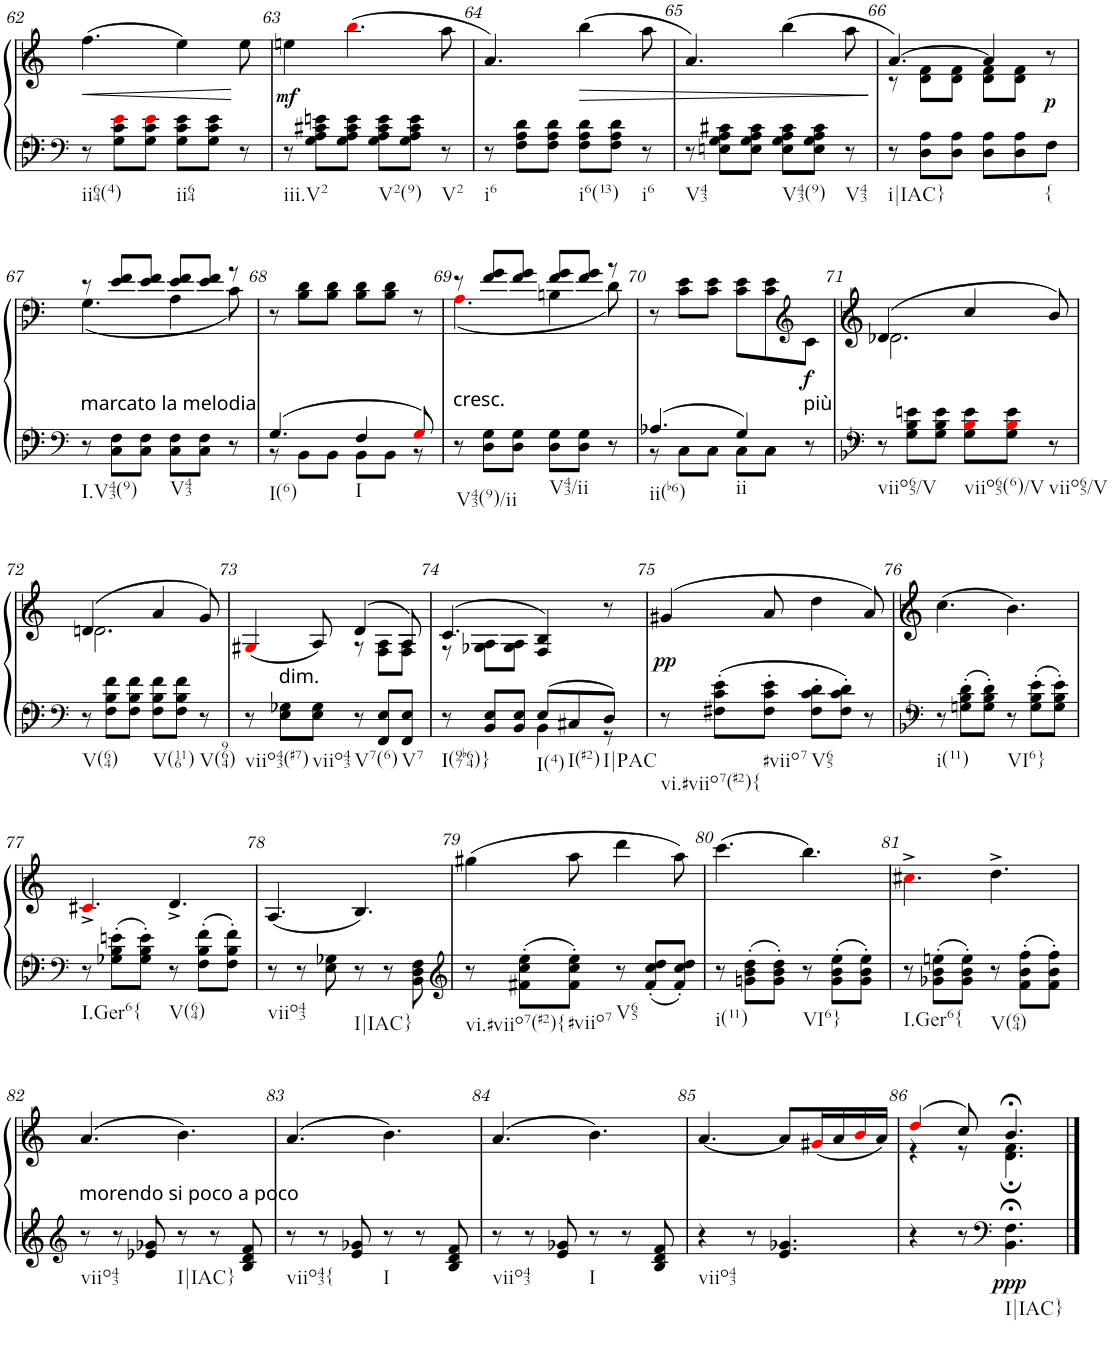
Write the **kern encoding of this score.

**kern	**kern	**dynam
*part1	*part1	*part1
*staff2	*staff1	*staff1/2
*I"Klavier	*	*
*I'Klav.	*	*
!!LO:PB:g=z
*clefF4	*clefG2	*
*k[b-e-]	*k[b-e-]	*
*B-:	*B-:	*
*M6/8	*M6/8	*
=62	=62	=62
!LO:TX:b:t=ii64(4)	!	!
!	!	!LO:HP:b
8r	(4.ff\	<
8G\ 8c\ 8e-i\L	.	.
8G\ 8c\ 8e-i\J	.	.
!LO:TX:b:t=ii64	!	!
8G\ 8c\ 8e-\L	4ee-\)	.
8G\ 8c\ 8e-\J	.	.
8r	8ee-\	[
=63	=63	=63
!LO:TX:b:t=iii.V2	!	!
!	!	!LO:DY:b
8r	4een\	mf
8G\ 8A\ 8c#X\ 8en\L	.	.
8G\ 8A\ 8c#\ 8e\J	(4.bb-i\	.
!LO:TX:b:t=V2(9)	!	!
8G\ 8A\ 8c#\ 8e\L	.	.
8G\ 8A\ 8c#\ 8e\J	.	.
!LO:TX:b:t=V2	!	!
8r	8aa\	.
=64	=64	=64
!LO:TX:b:t=i6	!	!
8r	4.a/)	.
8F\ 8A\ 8d\L	.	.
8F\ 8A\ 8d\J	.	.
!LO:TX:b:t=i6(13)	!	!
!	!	!LO:HP:b
8F\ 8A\ 8d\L	(4bb-\	>
8F\ 8A\ 8d\J	.	.
!LO:TX:b:t=i6	!	!
8r	8aa\	.
=65	=65	=65
!LO:TX:b:t=V43	!	!
8r	4.a/)	.
8En\ 8G\ 8A\ 8c#X\L	.	.
8E\ 8G\ 8A\ 8c#\J	.	.
!LO:TX:b:t=V43(9)	!	!
8E\ 8G\ 8A\ 8c#\L	(4bb-\	.
8E\ 8G\ 8A\ 8c#\J	.	.
!LO:TX:b:t=V43	!	!
8r	8aa\	.
.	.	]
=66	=66	=66
*	*^	*
!LO:TX:b:t=i|IAC}	!	!	!
8r	[4.a/)	8r	.
8D\ 8A\L	.	8d\ 8f\L	.
8D\ 8A\J	.	8d\ 8f\J	.
8D\ 8A\L	4a/]	8d\ 8f\L	.
8D\ 8A\	.	8d\ 8f\J	.
!LO:TX:b:t={	!	!	!
!	!	!	!LO:DY:b
8F\J	8r	8ryy	p
!!LO:LB:g=z	!!
=67	=67	=67	=67
*clefF4	*	*	*
*k[b-e-]	*k[b-e-]	*	*
*B-:	*B-:	*	*
!LO:TX:a:t=marcato la melodia	!	!	!
!LO:TX:b:t=I.V43(9)	!	!	!
8r	8r	(4.G\	.
8C\ 8F\L	8e-/ 8f/L	.	.
8C\ 8F\J	8e-/ 8f/J	.	.
!LO:TX:b:t=V43	!	!	!
8C\ 8F\L	8e-/ 8f/L	4A\	.
8C\ 8F\J	8e-/ 8f/J	.	.
8r	8r	8c\)	.
=68	=68	=68	=68
*^	*	*	*
!LO:TX:b:t=I(6)	!	!	!	!
*	*	*v	*v	*
4.G/	8r	8r	.
.	8BB-\L	8B-\ 8d\L	.
.	8BB-\J	8B-\ 8d\J	.
!LO:TX:b:t=I	!	!	!
4F/	8BB-\L	8B-\ 8d\L	.
.	8BB-\J	8B-\ 8d\J	.
8Gi/	8r	8r	.
=69	=69	=69	=69
*	*	*^	*
!LO:TX:a:t=cresc.	!	!	!	!
!LO:TX:b:t=V43(9)/ii	!	!	!	!
*v	*v	*	*	*
8r	8r	(4.Ai\	.
8D\ 8G\L	8f/ 8g/L	.	.
8D\ 8G\J	8f/ 8g/J	.	.
!LO:TX:b:t=V43/ii	!	!	!
8D\ 8G\L	8f/ 8g/L	4Bn\	.
8D\ 8G\J	8f/ 8g/J	.	.
8r	8r	8d\)	.
=70	=70	=70	=70
*^	*	*	*
!LO:TX:b:t=ii(b6)	!	!	!	!
*	*	*v	*v	*
4.A-X/	8r	8r	.
.	8C\L	8c\ 8e-\L	.
.	8C\J	8c\ 8e-\J	.
!LO:TX:b:t=ii	!	!	!
4G/	8C\L	8c\ 8e-\L	.
.	8C\J	8c\ 8e-\	.
*	*	*clefG2	*
!LO:TX:a:t=più	!	!	!
!	!	!	!LO:DY:b
8r	8ryy	8c\J	f
*v	*v	*	*
=71	=71	=71
*clefF4	*	*
*k[b-e-]	*k[b-e-]	*
*B-:	*B-:	*
*^	*^	*
!LO:TX:b:t=viio65/V	!	!	!	!
*v	*v	*	*	*
8r	(4.d-X/	2.d-\	.
8G\ 8B-\ 8en\L	.	.	.
8G\ 8B-\ 8e\J	.	.	.
!LO:TX:b:t=viio65(6)/V	!	!	!
8G\ 8B-i\ 8e\L	4cc/	.	.
8G\ 8B-i\ 8e\J	.	.	.
!LO:TX:b:t=viio65/V	!	!	!
8r	8b-/)	.	.
!!LO:LB:g=z	!!
=72	=72	=72	=72
*clefF4	*	*	*
*k[b-e-]	*k[b-e-]	*	*
*B-:	*B-:	*	*
!LO:TX:b:t=V(64)	!	!	!
8r	(4.dn/	2.d\	.
8F\ 8B-\ 8f\L	.	.	.
8F\ 8B-\ 8f\J	.	.	.
!LO:TX:b:t=V(116)	!	!	!
8F\ 8B-\ 8f\L	4a/	.	.
8F\ 8B-\ 8f\J	.	.	.
!LO:TX:b:t=V(964)	!	!	!
8r	8g/)	.	.
=73	=73	=73	=73
!LO:TX:b:t=viio43(#7)	!	!	!
8r	(4G#Xi/	4.ryy	.
!LO:TX:a:t=dim.	!	!	!
8E-\ 8G-X\L	.	.	.
!LO:TX:b:t=viio43	!	!	!
8E-\ 8G-\J	8A/)	.	.
!LO:TX:b:t=V7(6)	!	!	!
8r	(4d/	8r	.
8FF/ 8E-/L	.	8F\ 8A\L	.
!LO:TX:b:t=V7	!	!	!
8FF/ 8E-/J	8A/)	8F\ 8A\J	.
=74	=74	=74	=74
*^	*	*	*
!LO:TX:b:t=I(97b64)}	!	!	!	!
8r	4.ryy	(4.c/	8r	.
8BB-/ 8E-/L	.	.	8G-X\ 8A\L	.
8BB-/ 8E-/J	.	.	8G-\ 8A\J	.
!LO:TX:b:t=I(4)	!	!	!	!
8E-/L	4BB-\	4F/ 4B-/)	4.ryy	.
!LO:TX:b:t=I(#2)	!	!	!	!
8C#X/	.	.	.	.
!LO:TX:b:t=I|PAC	!	!	!	!
8D/J	8r	8r	.	.
*	*	*v	*v	*
=75	=75	=75	=75
!LO:TX:b:t=vi.#viio7(#2){	!	!	!
!	!	!	!LO:DY:b
*v	*v	*	*
8r	(4g#X/	pp
8F#X\' 8c\' 8e-\'L	.	.
!LO:TX:b:t=#viio7	!	!
8F#\' 8c\' 8e-\'J	8a/	.
!LO:TX:b:t=V65	!	!
8F#\' 8c\' 8d\'L	4dd\	.
8F#\' 8c\' 8d\'J	.	.
8r	8a/)	.
=76	=76	=76
*clefF4	*	*
*k[b-e-]	*k[b-e-]	*
*B-:	*B-:	*
!LO:TX:b:t=i(11)	!	!
8r	(4.cc\	.
8Gn\' 8B-\' 8d\'L	.	.
8G\' 8B-\' 8d\'J	.	.
!LO:TX:b:t=VI6}	!	!
8r	4.b-\)	.
8G\' 8B-\' 8e-\'L	.	.
8G\' 8B-\' 8e-\'J	.	.
!!LO:LB:g=z
=77	=77	=77
*clefF4	*	*
*k[b-e-]	*k[b-e-]	*
*B-:	*B-:	*
!LO:TX:b:t=I.Ger6{	!	!
8r	4.c#X^i/	.
8G-X\' 8B-\' 8en\'L	.	.
8G-\' 8B-\' 8e\'J	.	.
!LO:TX:b:t=V(64)	!	!
8r	4.d^/	.
8F\' 8B-\' 8f\'L	.	.
8F\' 8B-\' 8f\'J	.	.
=78	=78	=78
!LO:TX:b:t=viio43	!	!
8r	(4.A/	.
8r	.	.
8E-\ 8G-X\	.	.
!LO:TX:b:t=I|IAC}	!	!
8r	4.B-/)	.
8r	.	.
8BB-\ 8D\ 8F\	.	.
=79	=79	=79
*clefG2	*	*
!LO:TX:b:t=vi.#viio7(#2){	!	!
8r	(4gg#X\	.
8f#X\' 8cc\' 8ee-\'L	.	.
!LO:TX:b:t=#viio7	!	!
8f#\' 8cc\' 8ee-\'J	8aa\	.
!LO:TX:b:t=V65	!	!
8r	4ddd\	.
8f#/' 8cc/' 8dd/'L	.	.
8f#/' 8cc/' 8dd/'J	8aa\)	.
=80	=80	=80
!LO:TX:b:t=i(11)	!	!
8r	(4.ccc\	.
8gn\' 8b-\' 8dd\'L	.	.
8g\' 8b-\' 8dd\'J	.	.
!LO:TX:b:t=VI6}	!	!
8r	4.bb-\)	.
8g\' 8b-\' 8ee-\'L	.	.
8g\' 8b-\' 8ee-\'J	.	.
=81	=81	=81
!LO:TX:b:t=I.Ger6{	!	!
8r	4.cc#X^i\	.
8g-X\' 8b-\' 8een\'L	.	.
8g-\' 8b-\' 8ee\'J	.	.
!LO:TX:b:t=V(64)	!	!
8r	4.dd^\	.
8f\' 8b-\' 8ff\'L	.	.
8f\' 8b-\' 8ff\'J	.	.
!!LO:LB:g=z
=82	=82	=82
*clefG2	*	*
*k[b-e-]	*k[b-e-]	*
*B-:	*B-:	*
!LO:TX:a:t=morendo si poco a poco	!	!
!LO:TX:b:t=viio43	!	!
8r	(4.a/	.
8r	.	.
8e-X/ 8g-X/	.	.
!LO:TX:b:t=I|IAC}	!	!
8r	4.b-\)	.
8r	.	.
8B-/ 8d/ 8f/	.	.
=83	=83	=83
!LO:TX:b:t=viio43{	!	!
8r	(4.a/	.
8r	.	.
8e-/ 8g-X/	.	.
!LO:TX:b:t=I	!	!
8r	4.b-\)	.
8r	.	.
8B-/ 8d/ 8f/	.	.
=84	=84	=84
!LO:TX:b:t=viio43	!	!
8r	(4.a/	.
8r	.	.
8e-/ 8g-X/	.	.
!LO:TX:b:t=I	!	!
8r	4.b-\)	.
8r	.	.
8B-/ 8d/ 8f/	.	.
=85	=85	=85
!LO:TX:b:t=viio43	!	!
4r	[4.a/	.
8r	.	.
4.e-/ 4.g-X/	8a/L]	.
.	(16g#Xi/L	.
.	16a/	.
.	16b-i/	.
.	16a/JJ)	.
=86	=86	=86
*	*^	*
4r	(4ddi/	4r	.
8r	8cc/)	8r	.
*clefF4	*	*	*
!LO:TX:b:t=I|IAC}	!	!	!
!	!	!	!LO:DY:b=2
4.BB-\;< 4.F\;<	4.b-;</	4.d\; 4.f\;	ppp
*	*v	*v	*
==	==	==
*-	*-	*-
